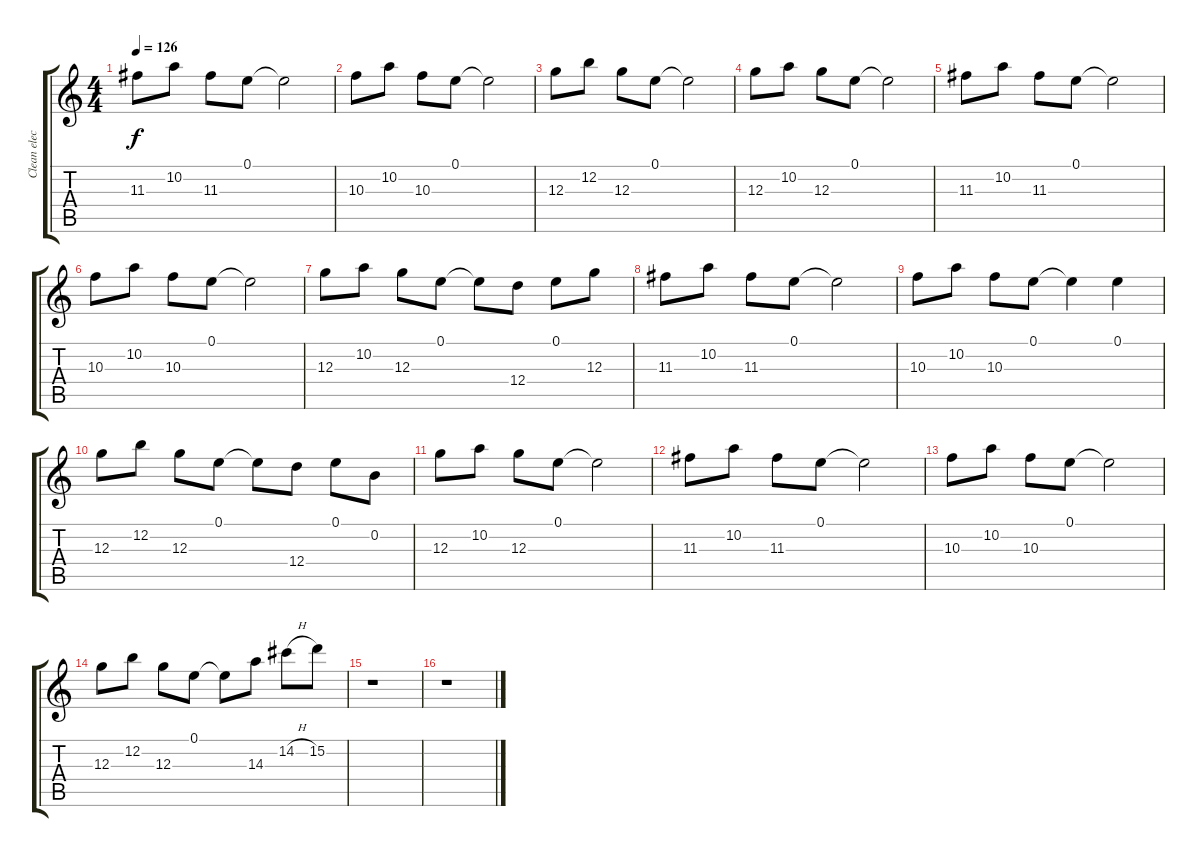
\track ("Clean electric W/chorus" "Clean elec") {instrument electricguitarclean}
\staff {score tabs}
\tuning (E4 B3 G3 D3 A2 E2) {hide}
\ts (4 4)
\tempo 126
\clef g2
\ks c
11.3.8{dy f} 10.2.8 11.3.8 0.1.8 0.1{t}.2 |
10.3.8 10.2.8 10.3.8 0.1.8 0.1{t}.2 |
12.3.8 12.2.8 12.3.8 0.1.8 0.1{t}.2 |
12.3.8 10.2.8 12.3.8 0.1.8 0.1{t}.2 |
11.3.8 10.2.8 11.3.8 0.1.8 0.1{t}.2 |
10.3.8 10.2.8 10.3.8 0.1.8 0.1{t}.2 |
12.3.8 10.2.8 12.3.8 0.1.8 0.1{t}.8 12.4.8 0.1.8 12.3.8 |
11.3.8 10.2.8 11.3.8 0.1.8 0.1{t}.2 |
10.3.8 10.2.8 10.3.8 0.1.8 0.1{t}.4 0.1.4 |
12.3.8 12.2.8 12.3.8 0.1.8 0.1{t}.8 12.4.8 0.1.8 0.2.8 |
12.3.8 10.2.8 12.3.8 0.1.8 0.1{t}.2 |
11.3.8 10.2.8 11.3.8 0.1.8 0.1{t}.2 |
10.3.8 10.2.8 10.3.8 0.1.8 0.1{t}.2 |
12.3.8 12.2.8 12.3.8 0.1.8 0.1{t}.8 14.3.8 14.2{h}.8 15.2.8 |
r.1 |
r.1
